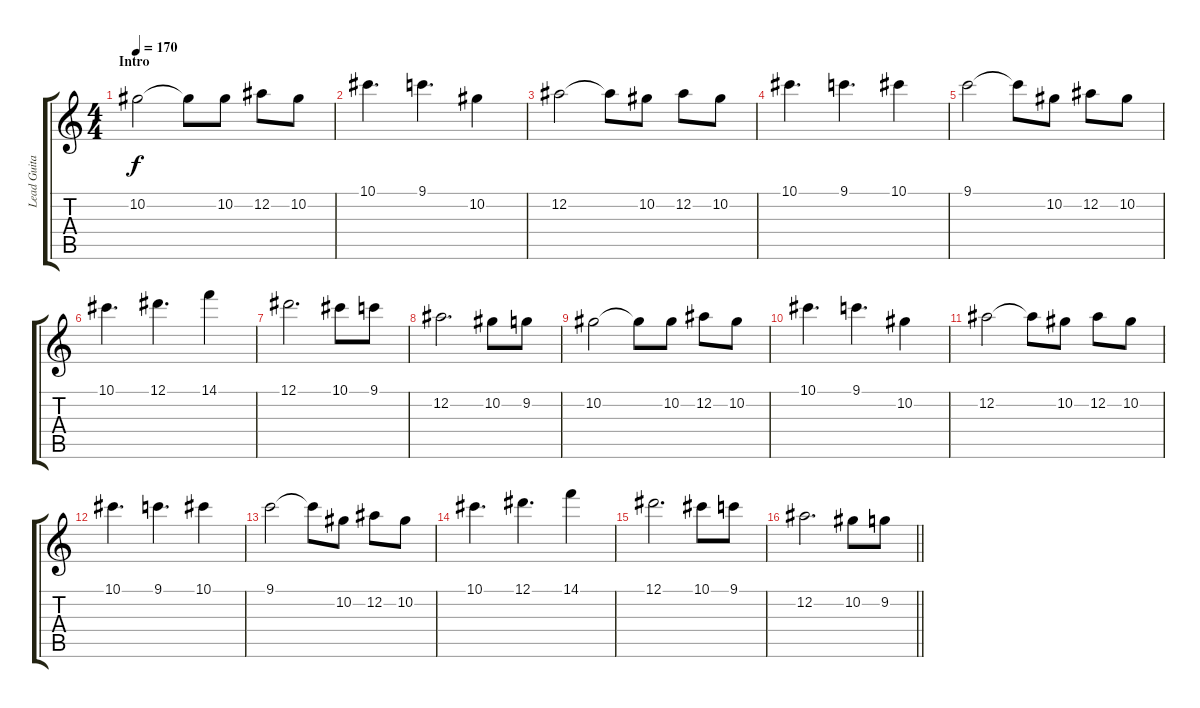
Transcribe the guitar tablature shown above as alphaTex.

\track ("Lead Guitar R" "Lead Guita") {instrument distortionguitar}
\staff {score tabs}
\tuning (Eb4 Bb3 Gb3 Db3 Ab2 Eb2) {hide}
\ts (4 4)
\section ("" "Intro")
\tempo 170
\clef g2
\ks c
10.2.2{dy f instrument distortionguitar} 10.2{t}.8 10.2.8 12.2.8 10.2.8 |
10.1.4{d} 9.1.4{d} 10.2.4 |
12.2.2 12.2{t}.8 10.2.8 12.2.8 10.2.8 |
10.1.4{d} 9.1.4{d} 10.1.4 |
9.1.2 9.1{t}.8 10.2.8 12.2.8 10.2.8 |
10.1.4{d} 12.1.4{d} 14.1.4 |
12.1.2{d} 10.1.8 9.1.8 |
12.2.2{d} 10.2.8 9.2.8 |
10.2.2 10.2{t}.8 10.2.8 12.2.8 10.2.8 |
10.1.4{d} 9.1.4{d} 10.2.4 |
12.2.2 12.2{t}.8 10.2.8 12.2.8 10.2.8 |
10.1.4{d} 9.1.4{d} 10.1.4 |
9.1.2 9.1{t}.8 10.2.8 12.2.8 10.2.8 |
10.1.4{d} 12.1.4{d} 14.1.4 |
12.1.2{d} 10.1.8 9.1.8 |
\barLineRight lightlight
12.2.2{d} 10.2.8 9.2.8
